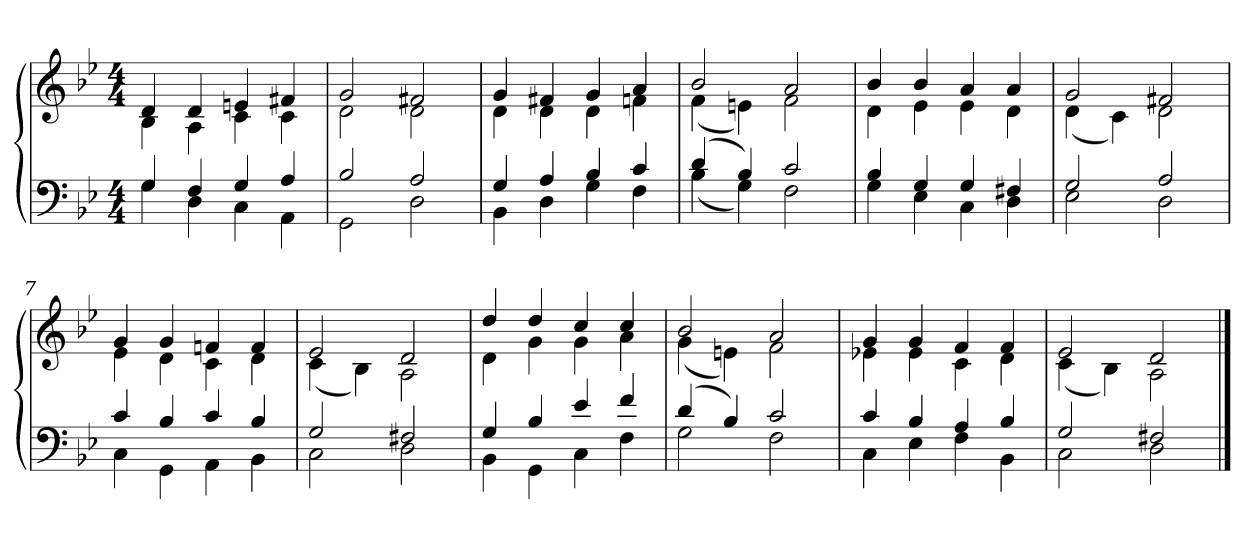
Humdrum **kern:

**kern	**kern
*part1	*part1
*staff2	*staff1
*clefF4	*clefG2
*k[b-e-]	*k[b-e-]
*D:phr	*D:phr
*M4/4	*M4/4
=1	=1
*^	*^
4G	4G	4d	4B-
4F	4D	4d	4A
4G	4C	4en	4c
4A	4AA	4f#X	4c
=2	=2	=2	=2
2B-	2GG	2g	2d
2A	2D	2f#X	2d
=3	=3	=3	=3
4G	4BB-	4g	4d
4A	4D	4f#X	4d
4B-	4G	4g	4d
4c	4F	4a	4fn
=4	=4	=4	=4
(4d	(4B-	2b-	(4f
4B-)	4G)	.	4en)
2c	2F	2a	2f
=5	=5	=5	=5
4B-	4G	4b-	4d
4G	4E-	4b-	4e-
4G	4C	4a	4e-
4F#X	4D	4a	4d
=6	=6	=6	=6
2G	2E-	2g	(4d
.	.	.	4c)
2A	2D	2f#X	2d
=7	=7	=7	=7
4c	4C	4g	4e-
4B-	4GG	4g	4d
4c	4AA	4fn	4c
4B-	4BB-	4f	4d
=8	=8	=8	=8
2G	2C	2e-	(4c
.	.	.	4B-)
2F#X	2D	2d	2A
=9	=9	=9	=9
4G	4BB-	4dd	4d
4B-	4GG	4dd	4g
4e-	4C	4cc	4g
4f	4F	4cc	4a
=10	=10	=10	=10
(4d	2G	2b-	(4g
4B-)	.	.	4en)
2c	2F	2a	2f
=11	=11	=11	=11
4c	4C	4g	4e-X
4B-	4E-	4g	4e-
4A	4F	4f	4c
4B-	4BB-	4f	4d
=12	=12	=12	=12
2G	2C	2e-	(4c
.	.	.	4B-)
2F#X	2D	2d	2A
*v	*v	*	*
*	*v	*v
==	==
*-	*-
